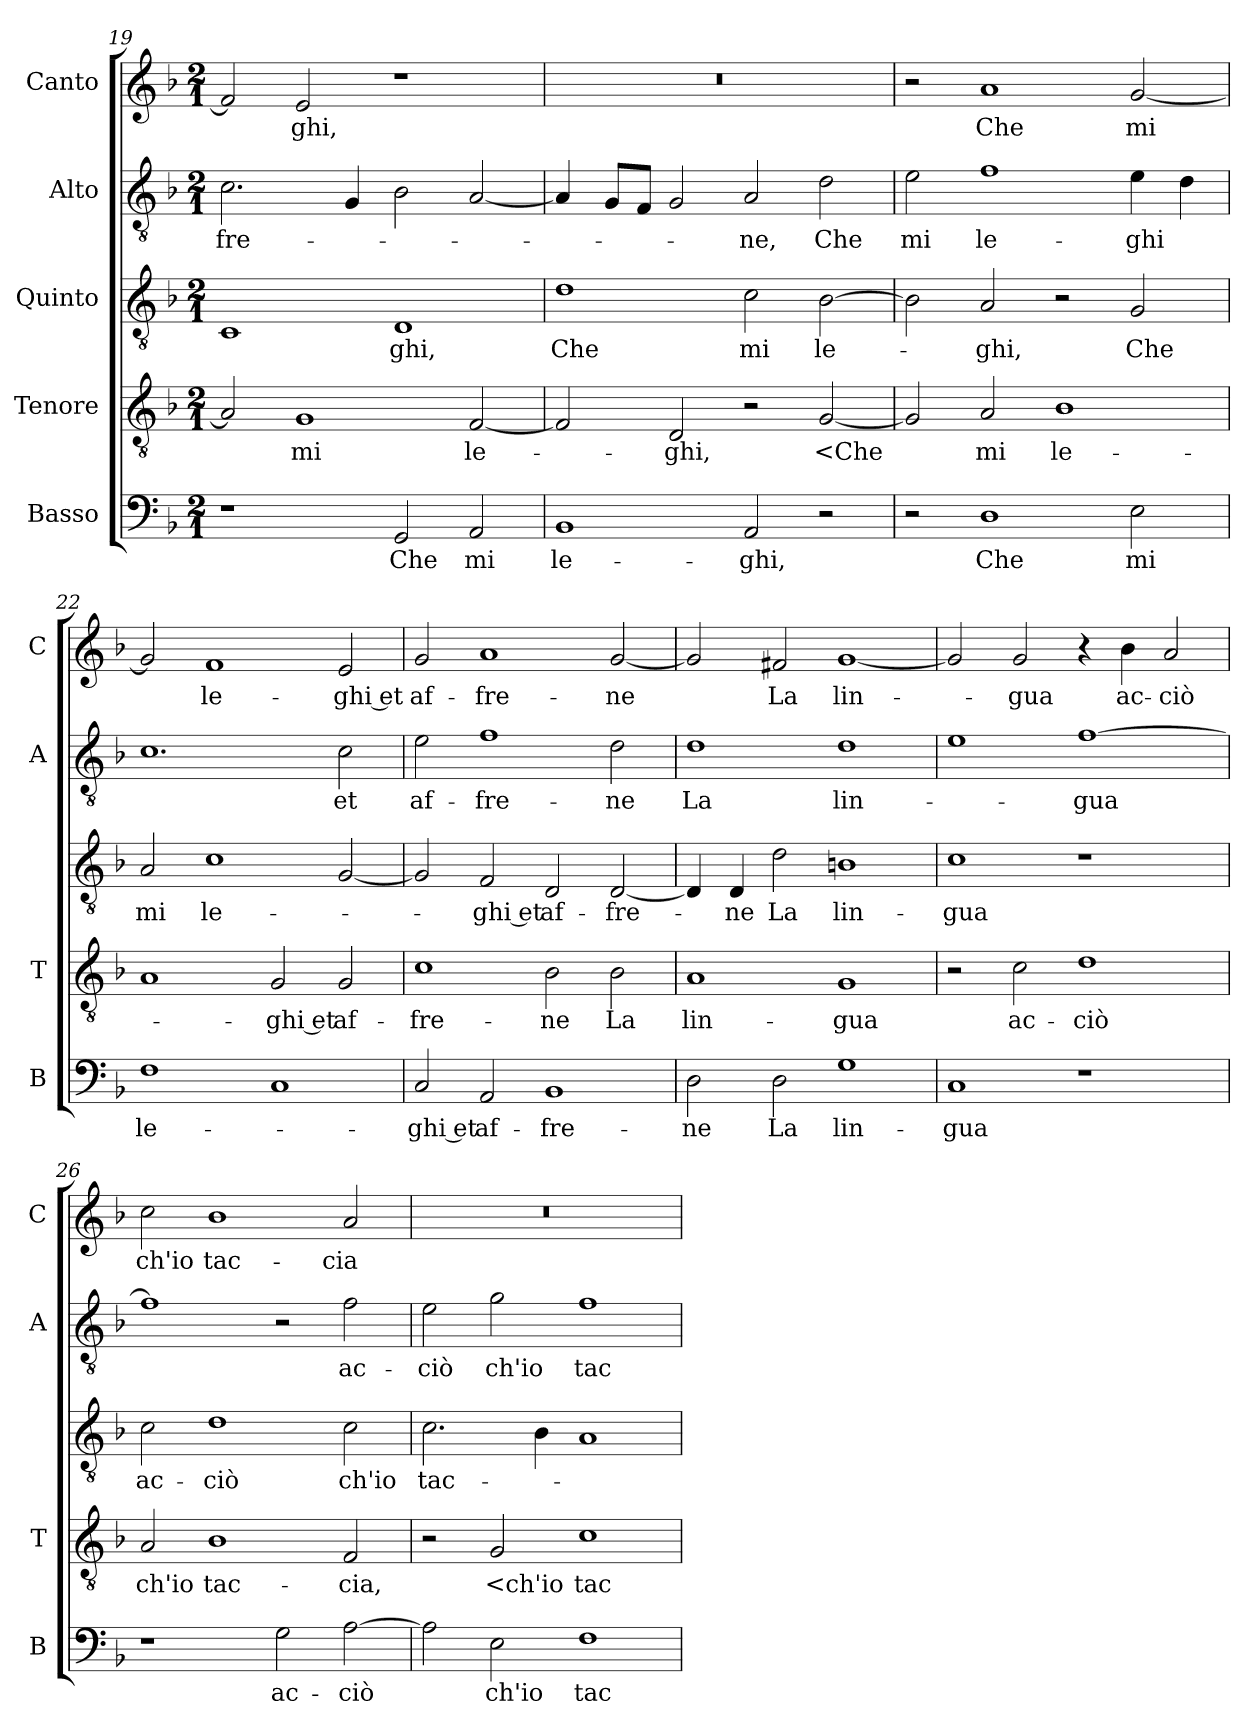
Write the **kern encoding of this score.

**kern	**text	**kern	**text	**kern	**text	**kern	**text	**kern	**text
*part5	*part5	*part4	*part4	*part3	*part3	*part2	*part2	*part1	*part1
*staff5	*staff5	*staff4	*staff4	*staff3	*staff3	*staff2	*staff2	*staff1	*staff1
*I"Basso	*	*I"Tenore	*	*I"Quinto	*	*I"Alto	*	*I"Canto	*
*I'B	*	*I'T	*	*	*	*I'A	*	*I'C	*
*clefF4	*	*clefGv2	*	*clefGv2	*	*clefGv2	*	*clefG2	*
*k[b-]	*	*k[b-]	*	*k[b-]	*	*k[b-]	*	*k[b-]	*
*M2/1	*	*M2/1	*	*M2/1	*	*M2/1	*	*M2/1	*
=19	=19	=19	=19	=19	=19	=19	=19	=19	=19
1r	.	2A]	.	1C	.	2.c	-fre-	2f]	.
.	.	1G	mi	.	.	.	.	2e	-ghi,
.	.	.	.	.	.	4G	.	.	.
2GG	Che	.	.	1D	-ghi,	2B-	.	1r	.
2AA	mi	[2F	le-	.	.	[2A	.	.	.
=20	=20	=20	=20	=20	=20	=20	=20	=20	=20
1BB-	le-	2F]	.	1d	Che	4A]	.	0r	.
.	.	.	.	.	.	8GL	.	.	.
.	.	.	.	.	.	8FJ	.	.	.
.	.	2D	-ghi,	.	.	2G	.	.	.
2AA	-ghi,	2r	.	2c	mi	2A	-ne,	.	.
2r	.	[2G	<Che	[2B-	le-	2d	Che	.	.
=21	=21	=21	=21	=21	=21	=21	=21	=21	=21
2r	.	2G]	.	2B-]	.	2e	mi	2r	.
1D	Che	2A	mi	2A	-ghi,	1f	le-	1a	Che
.	.	1B-	le-	2r	.	.	.	.	.
2E	mi	.	.	2G	Che	4e	-ghi	[2g	mi
.	.	.	.	.	.	4d	.	.	.
=22	=22	=22	=22	=22	=22	=22	=22	=22	=22
1F	le-	1A	.	2A	mi	1.c	.	2g]	.
.	.	.	.	1c	le-	.	.	1f	le-
1C	.	2G	-ghi et	.	.	.	.	.	.
.	.	2G	af-	[2G	.	2c	et	2e	-ghi et
=23	=23	=23	=23	=23	=23	=23	=23	=23	=23
2C	-ghi et	1c	-fre-	2G]	.	2e	af-	2g	af-
2AA	af-	.	.	2F	-ghi et	1f	-fre-	1a	-fre-
1BB-	-fre-	2B-	-ne	2D	af-	.	.	.	.
.	.	2B-	La	[2D	-fre-	2d	-ne	[2g	-ne
=24	=24	=24	=24	=24	=24	=24	=24	=24	=24
2D	-ne	1A	lin-	4D]	.	1d	La	2g]	.
.	.	.	.	4D	-ne	.	.	.	.
2D	La	.	.	2d	La	.	.	2f#X	La
1G	lin-	1G	-gua	1Bn	lin-	1d	lin-	[1g	lin-
=25	=25	=25	=25	=25	=25	=25	=25	=25	=25
1C	-gua	2r	.	1c	-gua	1e	.	2g]	.
.	.	2c	ac-	.	.	.	.	2g	-gua
1r	.	1d	-ciò	1r	.	[1f	-gua	4r	.
.	.	.	.	.	.	.	.	4b-	ac-
.	.	.	.	.	.	.	.	2a	-ciò
=26	=26	=26	=26	=26	=26	=26	=26	=26	=26
1r	.	2A	ch'io	2c	ac-	1f]	.	2cc	ch'io
.	.	1B-	tac-	1d	-ciò	.	.	1b-	tac-
2G	ac-	.	.	.	.	2r	.	.	.
[2A	-ciò	2F	-cia,	2c	ch'io	2f	ac-	2a	-cia
=27	=27	=27	=27	=27	=27	=27	=27	=27	=27
2A]	.	2r	.	2.c	tac-	2e	-ciò	0r	.
2E	ch'io	2G	<ch'io	.	.	2g	ch'io	.	.
.	.	.	.	4B-	.	.	.	.	.
1F	tac-	1c	tac-	1A	.	1f	tac-	.	.
=	=	=	=	=	=	=	=	=	=
*-	*-	*-	*-	*-	*-	*-	*-	*-	*-
